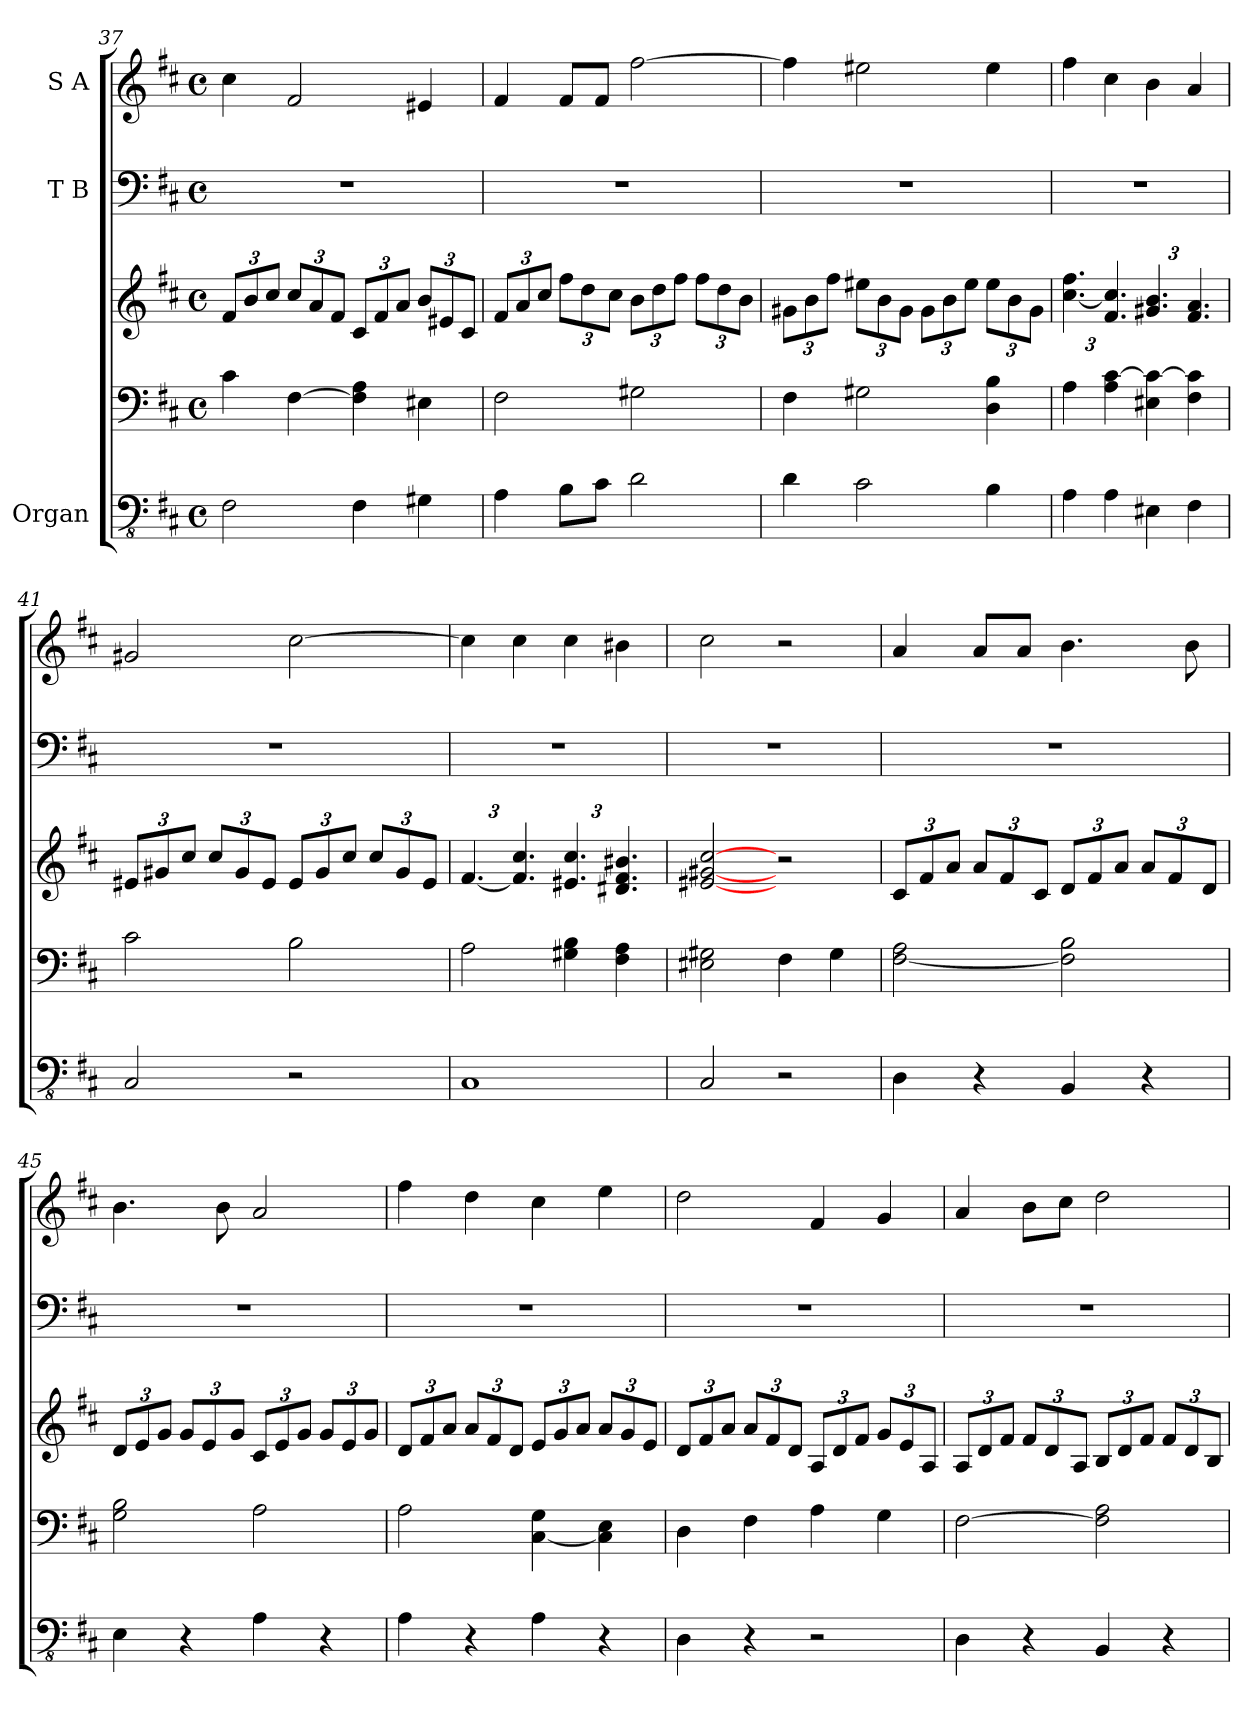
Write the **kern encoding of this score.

**kern	**kern	**kern	**kern	**kern
*part3	*part3	*part3	*part2	*part1
*staff5	*staff4	*staff3	*staff2	*staff1
*I"Organ	*	*	*I"T B	*I"S A
!!LO:PB:g=z
*clefFv4	*clefF4	*clefG2	*clefF4	*clefG2
*k[f#c#]	*k[f#c#]	*k[f#c#]	*k[f#c#]	*k[f#c#]
*M4/4	*M4/4	*M4/4	*M4/4	*M4/4
*met(c)	*met(c)	*met(c)	*met(c)	*met(c)
*	*	*Xbrackettup	*	*
=37	=37	=37	=37	=37
2FF#\	4c#\	12f#/L	1r	4cc#\
.	.	12b/	.	.
.	.	12cc#/J	.	.
.	[4F#\	12cc#/L	.	2f#/
.	.	12a/	.	.
.	.	12f#/J	.	.
4FF#\	4F#\] 4A\	12c#/L	.	.
.	.	12f#/	.	.
.	.	12a/J	.	.
4GG#X\	4E#X\	12b/L	.	4e#X/
.	.	12e#X/	.	.
.	.	12c#/J	.	.
=38	=38	=38	=38	=38
4AA\	2F#\	12f#/L	1r	4f#/
.	.	12a/	.	.
.	.	12cc#/J	.	.
8BB\L	.	12ff#\L	.	8f#/L
.	.	12dd\	.	.
8C#\J	.	.	.	8f#/J
.	.	12cc#\J	.	.
2D\	2G#X\	12b\L	.	[2ff#\
.	.	12dd\	.	.
.	.	12ff#\J	.	.
.	.	12ff#\L	.	.
.	.	12dd\	.	.
.	.	12b\J	.	.
=39	=39	=39	=39	=39
4D\	4F#\	12g#X\L	1r	4ff#\]
.	.	12b\	.	.
.	.	12ff#\J	.	.
2C#\	2G#X\	12ee#X\L	.	2ee#X\
.	.	12b\	.	.
.	.	12g#\J	.	.
.	.	12g#\L	.	.
.	.	12b\	.	.
.	.	12ee#\J	.	.
4BB\	4D\ 4B\	12ee#\L	.	4ee#\
.	.	12b\	.	.
.	.	12g#\J	.	.
=40	=40	=40	=40	=40
4AA\	4A\	[6.cc#\ 6.ff#\	1r	4ff#\
4AA\	4A\ [4c#\	6.f#/ 6.cc#/]	.	4cc#\
4EE#X\	4E#X\ 4c#\_	6.g#X/ 6.b/	.	4b\
4FF#\	4F#\ 4c#\]	6.f#/ 6.a/	.	4a/
!!LO:LB:g=z
=41	=41	=41	=41	=41
2CC#/	2c#\	12e#X/L	1r	2g#X/
.	.	12g#X/	.	.
.	.	12cc#/J	.	.
.	.	12cc#/L	.	.
.	.	12g#/	.	.
.	.	12e#/J	.	.
2r	2B\	12e#/L	.	[2cc#\
.	.	12g#/	.	.
.	.	12cc#/J	.	.
.	.	12cc#/L	.	.
.	.	12g#/	.	.
.	.	12e#/J	.	.
=42	=42	=42	=42	=42
1CC#	2A\	[6.f#/	1r	4cc#\]
.	.	6.f#/] 6.cc#/	.	4cc#\
.	4G#X\ 4B\	6.e#X/ 6.cc#/	.	4cc#\
.	4F#\ 4A\	6.d#X/ 6.f#/ 6.b#X/	.	4b#X\
=43	=43	=43	=43	=43
2CC#/	2E#X\ 2G#X\	[2e#X/ [2g#X/ [2cc#/	1r	2cc#\
2r	4F#\	2r	.	2r
.	4G#\	.	.	.
=44	=44	=44	=44	=44
4DD\	[2F#\ 2A\	12c#/L	1r	4a/
.	.	12f#/	.	.
.	.	12a/J	.	.
4r	.	12a/L	.	8a/L
.	.	12f#/	.	.
.	.	.	.	8a/J
.	.	12c#/J	.	.
4BBB/	2F#\] 2B\	12d/L	.	4.b\
.	.	12f#/	.	.
.	.	12a/J	.	.
4r	.	12a/L	.	.
.	.	12f#/	.	.
.	.	.	.	8b\
.	.	12d/J	.	.
=45	=45	=45	=45	=45
4EE\	2G\ 2B\	12d/L	1r	4.b\
.	.	12e/	.	.
.	.	12g/J	.	.
4r	.	12g/L	.	.
.	.	12e/	.	.
.	.	.	.	8b\
.	.	12g/J	.	.
4AA\	2A\	12c#/L	.	2a/
.	.	12e/	.	.
.	.	12g/J	.	.
4r	.	12g/L	.	.
.	.	12e/	.	.
.	.	12g/J	.	.
!!LO:LB:g=z
=46	=46	=46	=46	=46
4AA\	2A\	12d/L	1r	4ff#\
.	.	12f#/	.	.
.	.	12a/J	.	.
4r	.	12a/L	.	4dd\
.	.	12f#/	.	.
.	.	12d/J	.	.
4AA\	[4C#\ 4G\	12e/L	.	4cc#\
.	.	12g/	.	.
.	.	12a/J	.	.
4r	4C#\] 4E\	12a/L	.	4ee\
.	.	12g/	.	.
.	.	12e/J	.	.
=47	=47	=47	=47	=47
4DD\	4D\	12d/L	1r	2dd\
.	.	12f#/	.	.
.	.	12a/J	.	.
4r	4F#\	12a/L	.	.
.	.	12f#/	.	.
.	.	12d/J	.	.
2r	4A\	12A/L	.	4f#/
.	.	12d/	.	.
.	.	12f#/J	.	.
.	4G\	12g/L	.	4g/
.	.	12e/	.	.
.	.	12A/J	.	.
=48	=48	=48	=48	=48
4DD\	[2F#\	12A/L	1r	4a/
.	.	12d/	.	.
.	.	12f#/J	.	.
4r	.	12f#/L	.	8b\L
.	.	12d/	.	.
.	.	.	.	8cc#\J
.	.	12A/J	.	.
4BBB/	2F#\] 2A\	12B/L	.	2dd\
.	.	12d/	.	.
.	.	12f#/J	.	.
4r	.	12f#/L	.	.
.	.	12d/	.	.
.	.	12B/J	.	.
=	=	=	=	=
*-	*-	*-	*-	*-
